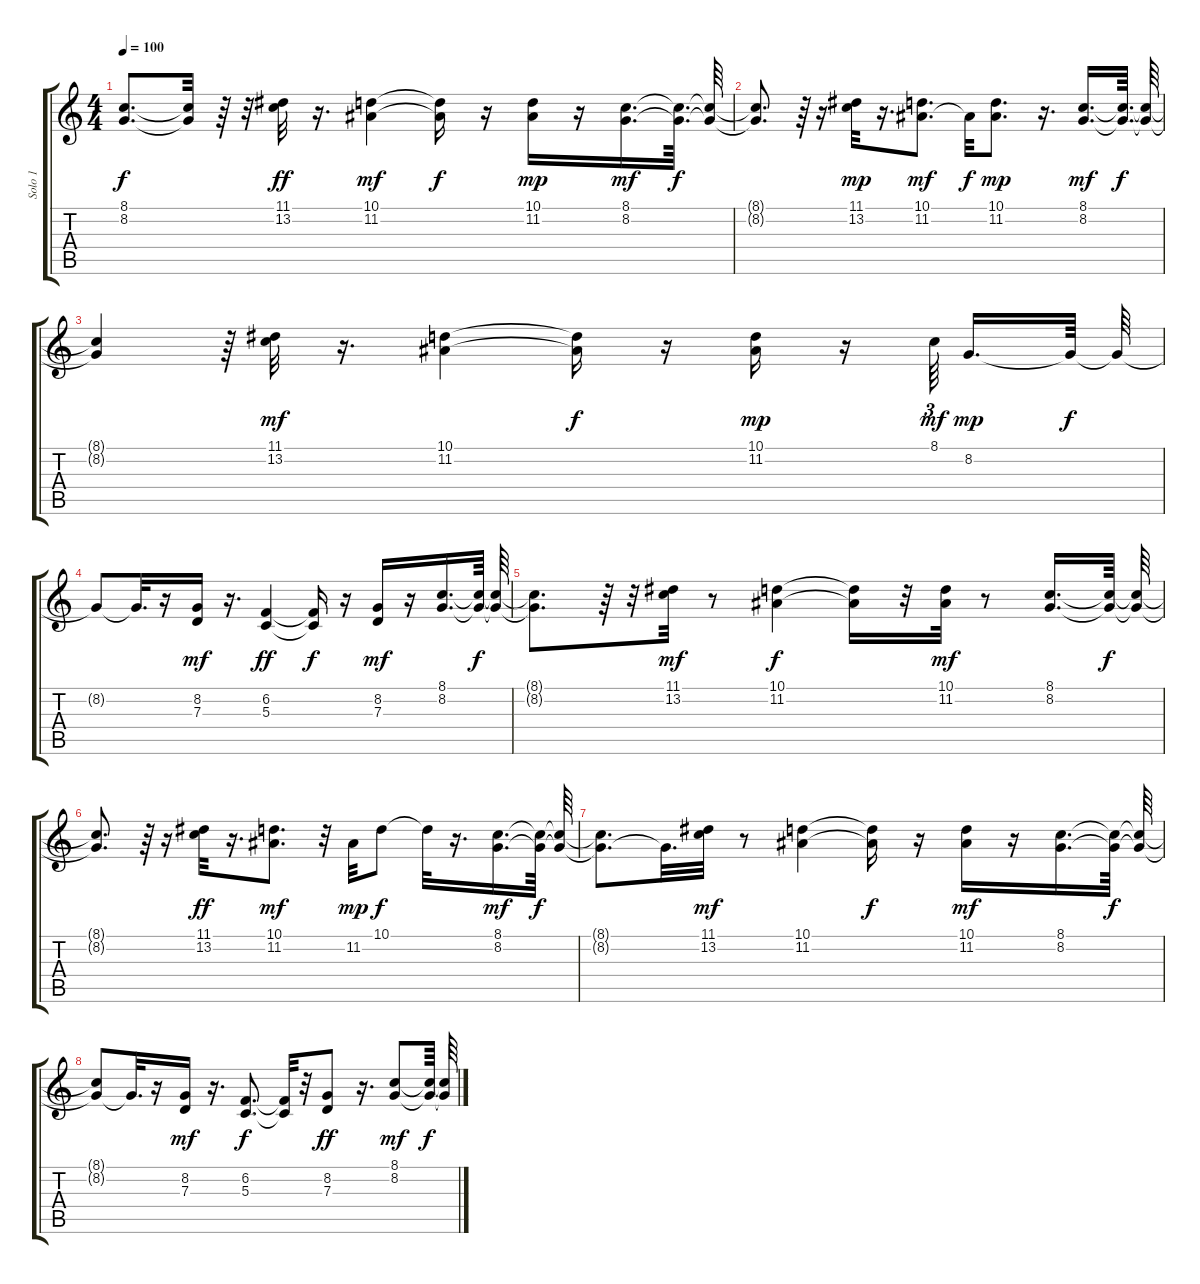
\track ("Solo 1" "Solo 1") {instrument lead8bassandlead}
\staff {score tabs}
\tuning (E4 B3 G3 D3 A2 E2) {hide}
\ts (4 4)
\tempo 100
\clef g2
\ks c
(8.1{t} 8.2{t}).8{d dy f} (8.1{t} 8.2{t}).32 r.64 r.32 (11.1 13.2).32{dy ff} r.16{d} (10.1 11.2).4{dy mf} (10.1{t} 11.2{t}).16{dy f} r.16 (10.1 11.2).16{dy mp} r.16 (8.1 8.2).16{d dy mf} (8.1{t} 8.2{t}).64{d dy f} (8.1{t} 8.2{t}).64 |
(8.1{t} 8.2{t}).8{d} r.64 r.16 (11.1 13.2).32{dy mp} r.16{d} (10.1 11.2).8{d dy mf} 11.2{t}.32{dy f} (10.1 11.2).8{d dy mp} r.16{d} (8.1 8.2).16{d dy mf} (8.1{t} 8.2{t}).64{d dy f} (8.1{t} 8.2{t}).64 |
(8.1{t} 8.2{t}).4 r.64 (11.1 13.2).32{dy mf} r.16{d} (10.1 11.2).4 (10.1{t} 11.2{t}).16{dy f} r.16 (10.1 11.2).16{dy mp} r.16 8.1.64{tu (3 2) dy mf beam splitsecondary} 8.2.16{d dy mp} 8.2{t}.64{dy f} 8.2{t}.64 |
8.2{t}.8 8.2{t}.32{d} r.16 (8.2 7.3).16{dy mf} r.16{d} (6.2 5.3).4{dy ff} (6.2{t} 5.3{t}).16{dy f} r.16 (8.2 7.3).16{dy mf} r.16 (8.1 8.2).16{d} (8.1{t} 8.2{t}).64{dy f} (8.1{t} 8.2{t}).64 |
(8.1{t} 8.2{t}).8{d} r.64 r.32 (11.1 13.2).32{dy mf} r.8 (10.1 11.2).4{dy f} (10.1{t} 11.2{t}).16 r.32 (10.1 11.2).32{dy mf} r.8 (8.1 8.2).16{d} (8.1{t} 8.2{t}).64{dy f} (8.1{t} 8.2{t}).64 |
(8.1{t} 8.2{t}).8{d} r.64 r.16 (11.1 13.2).32{dy ff} r.16{d} (10.1 11.2).8{d dy mf} r.32 11.2.32{dy mp} 10.1.8{dy f} 10.1{t}.32 r.16{d} (8.1 8.2).16{d dy mf} (8.1{t} 8.2{t}).64{dy f} (8.1{t} 8.2{t}).64 |
(8.1{t} 8.2{t}).8{d} 8.2{t}.32{d} (11.1 13.2).32{dy mf} r.8 (10.1 11.2).4 (10.1{t} 11.2{t}).16{dy f} r.16 (10.1 11.2).16{dy mf} r.16 (8.1 8.2).16{d} (8.1{t} 8.2{t}).64{dy f} (8.1{t} 8.2{t}).64 |
(8.1{t} 8.2{t}).8 8.2{t}.32{d} r.16 (8.2 7.3).16{dy mf} r.16{d} (6.2 5.3).8{d dy f} (6.2{t} 5.3{t}).32 r.32 (8.2 7.3).8{dy ff} r.16{d} (8.1 8.2).8{dy mf} (8.1{t} 8.2{t}).64{dy f} (8.1{t} 8.2{t}).64
